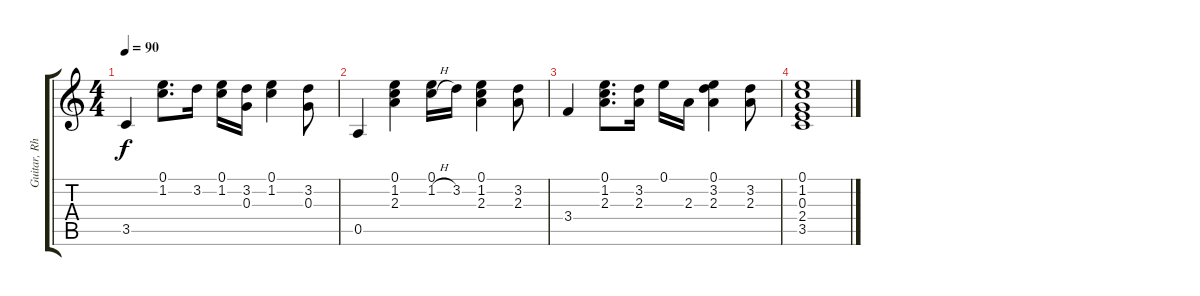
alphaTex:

\track ("Guitar, Rhythm (Bono)" "Guitar, Rh") {instrument electricguitarjazz}
\staff {score tabs}
\tuning (E4 B3 G3 D3 A2 E2) {hide}
\ts (4 4)
\tempo 90
\clef g2
\ks c
3.5.4{dy f} (0.1 1.2).8{d} 3.2.16 (0.1 1.2).16 (3.2 0.3).16 (0.1 1.2).4 (3.2 0.3).8 |
0.5.4 (0.1 1.2 2.3).4 (0.1 1.2{h}).16 3.2.16 (0.1 1.2 2.3).4 (3.2 2.3).8 |
3.4.4 (0.1 1.2 2.3).8{d} (3.2 2.3).16 0.1.16 2.3.16 (0.1 3.2 2.3).4 (3.2 2.3).8 |
(0.1 1.2 0.3 2.4 3.5).1
